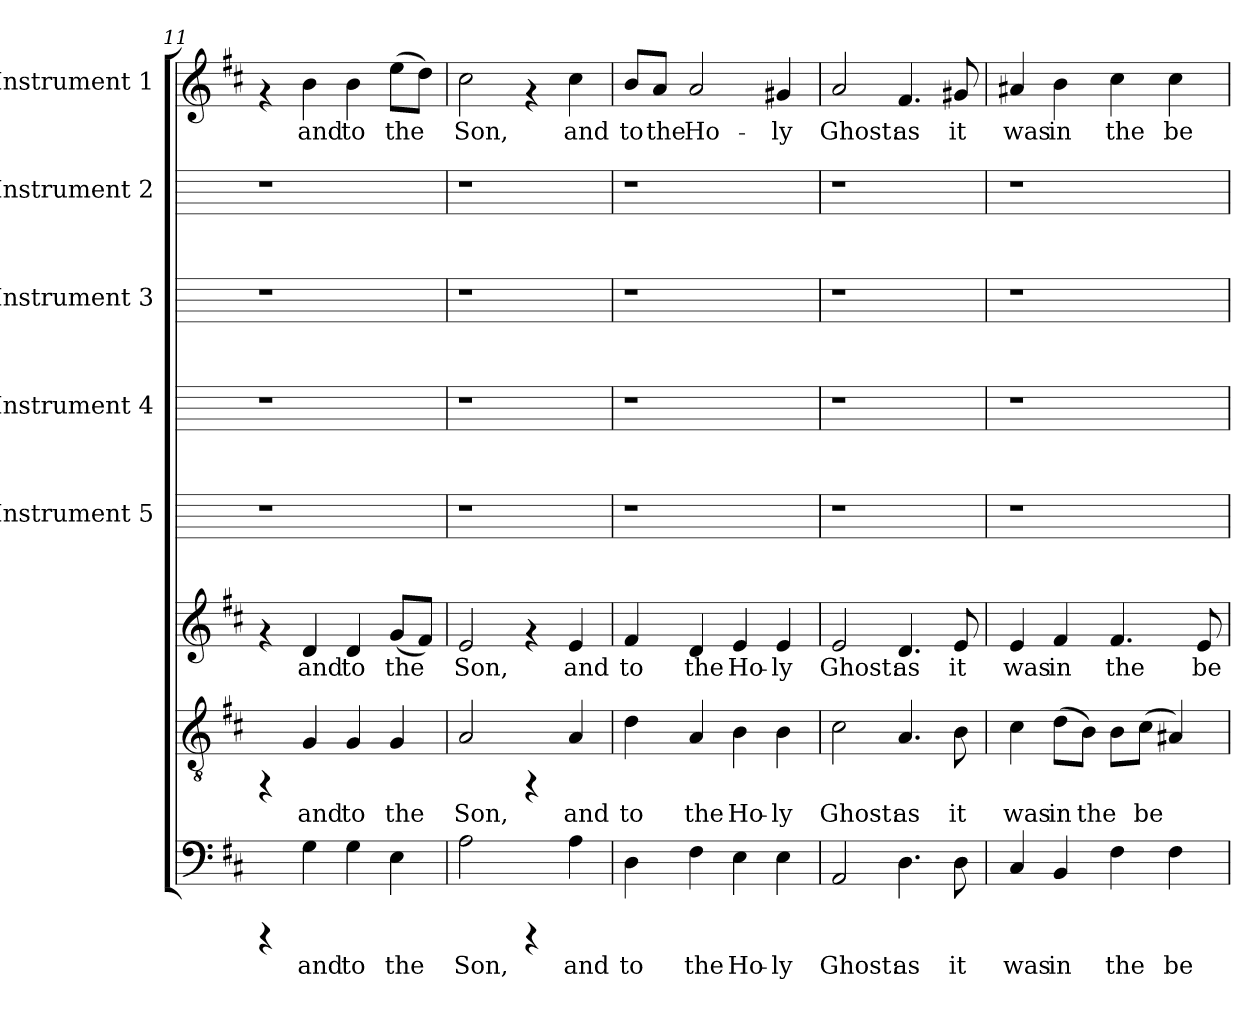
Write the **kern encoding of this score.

**kern	**text	**kern	**text	**kern	**text	**kern	**kern	**kern	**kern	**kern	**text
*part8	*part8	*part7	*part7	*part6	*part6	*part5	*part4	*part3	*part2	*part1	*part1
*staff8	*staff8	*staff7	*staff7	*staff6	*staff6	*staff5	*staff4	*staff3	*staff2	*staff1	*staff1
*	*	*	*	*	*	*I"Instrument 5	*I"Instrument 4	*I"Instrument 3	*I"Instrument 2	*I"Instrument 1	*
*clefF4	*	*clefGv2	*	*clefG2	*	*	*	*	*	*clefG2	*
*	*	*	*	*	*	*	*	*ITrd-3c-5	*ITrd-3c-5	*	*
*k[f#c#]	*	*k[f#c#]	*	*k[f#c#]	*	*k[]	*k[]	*k[b-]	*k[b-]	*k[f#c#]	*
*D:	*	*D:	*	*D:	*	*C:	*C:	*F:	*F:	*D:	*
=11	=11	=11	=11	=11	=11	=11	=11	=11	=11	=11	=11
4rCCC	.	4rFF	.	4rf	.	1r	1r	1r	1r	4rf	.
!	!LO:LY:b:cj	!	!LO:LY:b:cj	!	!LO:LY:b:cj	!	!	!	!	!	!LO:LY:b:rj
4G\	and	4G/	and	4d/	and	.	.	.	.	4b\	and
!	!LO:LY:b:cj	!	!LO:LY:b:cj	!	!LO:LY:b:cj	!	!	!	!	!	!LO:LY:b:rj
4G\	to	4G/	to	4d/	to	.	.	.	.	4b\	to
!	!LO:LY:b:cj	!	!LO:LY:b:cj	!	!LO:LY:b:cj	!	!	!	!	!	!LO:LY:b:rj
4E\	the	4G/	the	(<8g/L	the	.	.	.	.	(>8ee\L	the
!	!	!	!	!	!LO:LY:b:cj	!	!	!	!	!	!LO:LY:b:rj
.	.	.	.	8f#/J)	.	.	.	.	.	8dd\J)	.
=12	=12	=12	=12	=12	=12	=12	=12	=12	=12	=12	=12
!	!LO:LY:b:cj	!	!LO:LY:b:cj	!	!LO:LY:b:cj	!	!	!	!	!	!LO:LY:b:rj
2A\	Son,	2A/	Son,	2e/	Son,	1r	1r	1r	1r	2cc#\	Son,
4rCCC	.	4rFF	.	4rf	.	.	.	.	.	4rf	.
!	!LO:LY:b:cj	!	!LO:LY:b:cj	!	!LO:LY:b:cj	!	!	!	!	!	!LO:LY:b:rj
4A\	and	4A/	and	4e/	and	.	.	.	.	4cc#\	and
=13	=13	=13	=13	=13	=13	=13	=13	=13	=13	=13	=13
!	!LO:LY:b:cj	!	!LO:LY:b:cj	!	!LO:LY:b:cj	!	!	!	!	!	!LO:LY:b:rj
4D\	to	4d\	to	4f#/	to	1r	1r	1r	1r	8b/L	to
!	!	!	!	!	!	!	!	!	!	!	!LO:LY:b:rj
.	.	.	.	.	.	.	.	.	.	8a/J	the
!	!LO:LY:b:cj	!	!LO:LY:b:cj	!	!LO:LY:b:cj	!	!	!	!	!	!LO:LY:b:rj
4F#\	the	4A/	the	4d/	the	.	.	.	.	2a/	Ho-
!	!LO:LY:b:cj	!	!LO:LY:b:cj	!	!LO:LY:b:cj	!	!	!	!	!	!
4E\	Ho-	4B\	Ho-	4e/	Ho-	.	.	.	.	.	.
!	!LO:LY:b:cj	!	!LO:LY:b:cj	!	!LO:LY:b:cj	!	!	!	!	!	!LO:LY:b:rj
4E\	-ly	4B\	-ly	4e/	-ly	.	.	.	.	4g#X/	-ly
=14	=14	=14	=14	=14	=14	=14	=14	=14	=14	=14	=14
!	!LO:LY:b:cj	!	!LO:LY:b:cj	!	!LO:LY:b:cj	!	!	!	!	!	!LO:LY:b:rj
2AA/	Ghost:	2c#\	Ghost:	2e/	Ghost:	1r	1r	1r	1r	2a/	Ghost:
!	!LO:LY:b:cj	!	!LO:LY:b:cj	!	!LO:LY:b:cj	!	!	!	!	!	!LO:LY:b:rj
4.D\	as	4.A/	as	4.d/	as	.	.	.	.	4.f#/	as
!	!LO:LY:b:cj	!	!LO:LY:b:cj	!	!LO:LY:b:cj	!	!	!	!	!	!LO:LY:b:rj
8D\	it	8B\	it	8e/	it	.	.	.	.	8g#X/	it
!!LO:LB:g=z
=15	=15	=15	=15	=15	=15	=15	=15	=15	=15	=15	=15
!	!LO:LY:b:cj	!	!LO:LY:b:cj	!	!LO:LY:b:cj	!	!	!	!	!	!LO:LY:b:rj
4C#/	was	4c#\	was	4e/	was	1r	1r	1r	1r	4a#X/	was
!	!LO:LY:b:cj	!	!LO:LY:b:cj	!	!LO:LY:b:cj	!	!	!	!	!	!LO:LY:b:rj
4BB/	in	(>8d\L	in	4f#/	in	.	.	.	.	4b\	in
!	!	!	!LO:LY:b:cj	!	!	!	!	!	!	!	!
.	.	8B\J)	the	.	.	.	.	.	.	.	.
!	!LO:LY:b:cj	!	!LO:LY:b:cj	!	!LO:LY:b:cj	!	!	!	!	!	!LO:LY:b:rj
4F#\	the	8B\L	.	4.f#/	the	.	.	.	.	4cc#\	the
!	!	!	!LO:LY:b:cj	!	!	!	!	!	!	!	!
.	.	(>8c#\J	be-	.	.	.	.	.	.	.	.
!	!LO:LY:b:cj	!	!LO:LY:b:cj	!	!	!	!	!	!	!	!LO:LY:b:rj
4F#\	be-	4A#X/)	--	.	.	.	.	.	.	4cc#\	be-
!	!	!	!	!	!LO:LY:b:cj	!	!	!	!	!	!
.	.	.	.	8e/	be-	.	.	.	.	.	.
=	=	=	=	=	=	=	=	=	=	=	=
*-	*-	*-	*-	*-	*-	*-	*-	*-	*-	*-	*-
